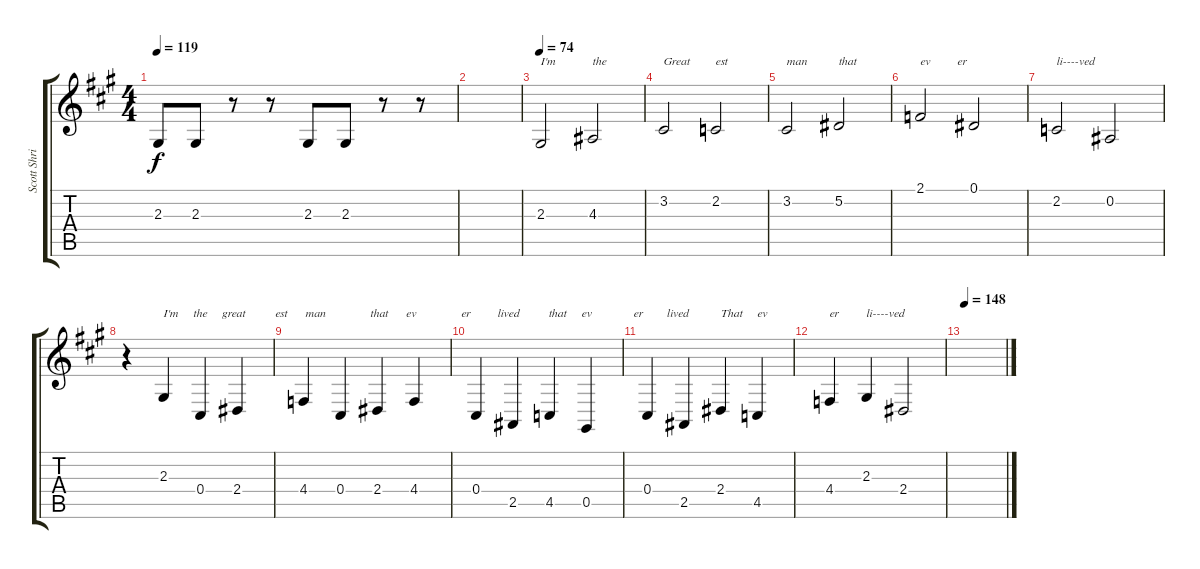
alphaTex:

\track ("Scott Shriner" "Scott Shri") {instrument lead1square bank 1}
\staff {score tabs}
\tuning (Eb4 Bb3 Gb3 Db3 Ab2 Eb2) {hide}
\ts (4 4)
\tempo 119
\clef g2
\ks a
2.3.8{dy f} 2.3.8 r.8 r.8 2.3.8 2.3.8 r.8 r.8 |
|
\tempo 74
2.3.2{txt "I'm"} 4.3.2{txt "the"} |
3.2.2{txt "Great"} 2.2.2{txt "est"} |
3.2.2{txt "man"} 5.2.2{txt "that"} |
2.1.2{txt "ev         er"} 0.1.2 |
2.2.2{txt "li----ved"} 0.2.2 |
r.4 2.3.4{txt "I'm     the     great          est      man"} 0.4.4 2.4.4 |
4.4.4 0.4.4{txt "          that      ev               er         lived"} 2.4.4 4.4.4 |
0.4.4 2.5.4{txt "            that     ev              er        lived"} 4.5.4 0.5.4 |
0.4.4 2.5.4 2.4.4{txt "That"} 4.5.4{txt "ev"} |
4.4.4{txt "er"} 2.3.4{txt "li----ved"} 2.4.2 |
\tempo 148
